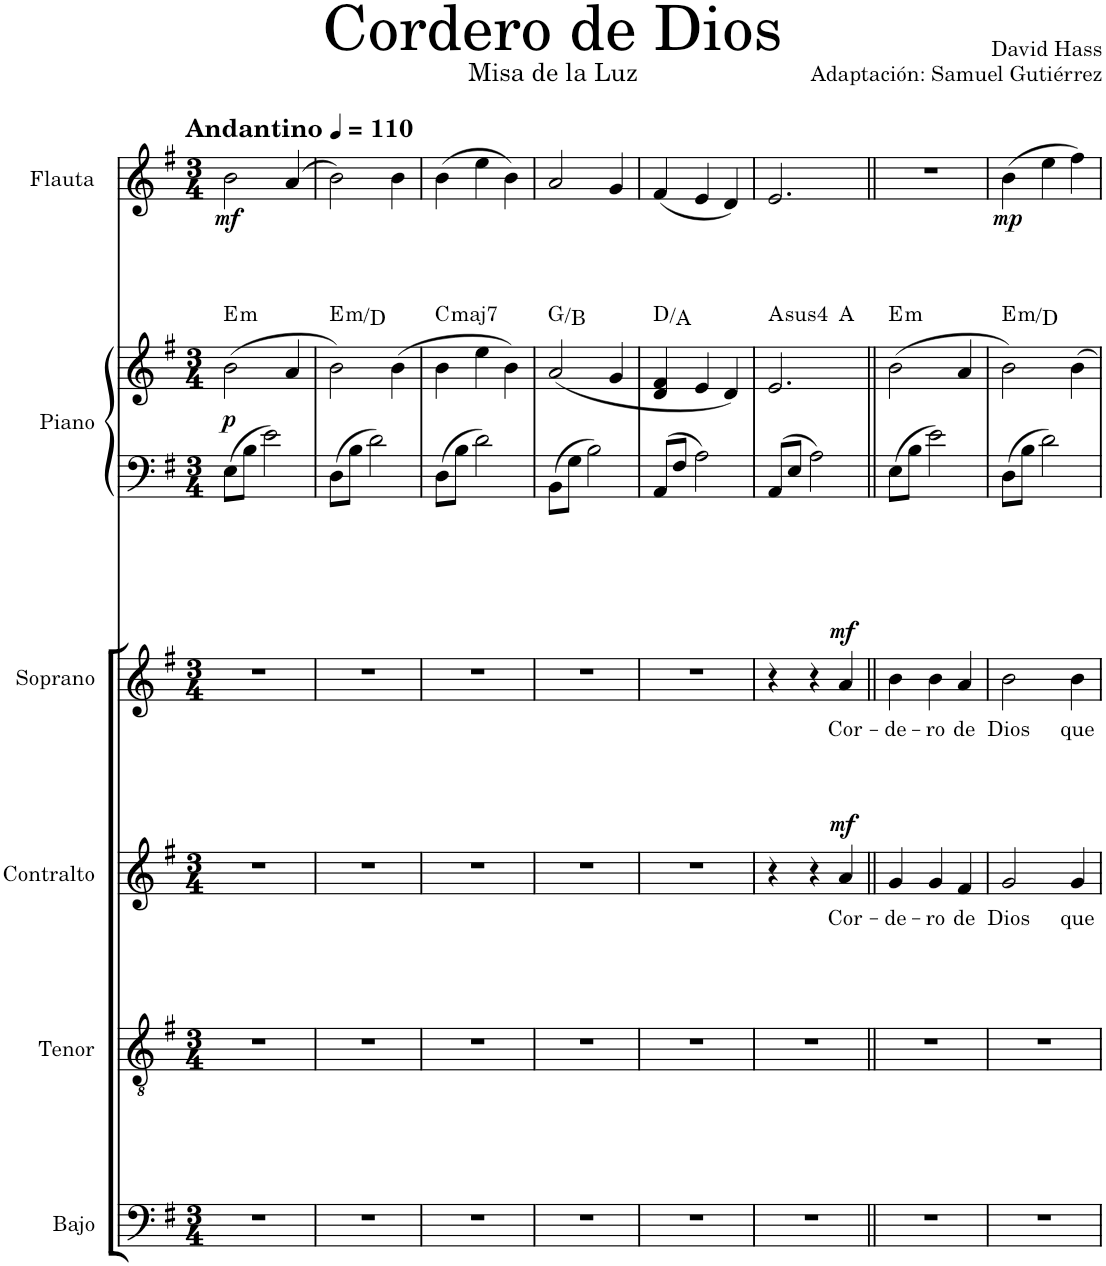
**kern	**kern	**kern	**text	**dynam	**kern	**text	**dynam	**kern	**kern	**dynam	**harte	**kern	**dynam
*part6	*part5	*part4	*part4	*part4	*part3	*part3	*part3	*part2	*part2	*part2	*part2	*part1	*part1
*staff7	*staff6	*staff5	*staff5	*staff5	*staff4	*staff4	*staff4	*staff3	*staff2	*staff2/3	*	*staff1	*staff1
*I"Bajo	*I"Tenor	*I"Contralto	*	*	*I"Soprano	*	*	*I"Piano	*	*	*	*I"Flauta	*
*I'B.	*I'T.	*I'C.	*	*	*I'S.	*	*	*I'Pno.	*	*	*	*I'Fl.	*
*clefF4	*clefGv2	*clefG2	*	*	*clefG2	*	*	*clefF4	*clefG2	*	*	*clefG2	*
*k[f#]	*k[f#]	*k[f#]	*	*	*k[f#]	*	*	*k[f#]	*k[f#]	*	*	*k[f#]	*
*M3/4	*M3/4	*M3/4	*	*	*M3/4	*	*	*M3/4	*M3/4	*	*	*M3/4	*
*MM110	*MM110	*MM110	*	*	*MM110	*	*	*MM110	*MM110	*	*	*MM110	*
=1	=1	=1	=1	=1	=1	=1	=1	=1	=1	=1	=1	=1	=1
!	!	!	!	!	!	!	!	!	!	!	!	!LO:TX:a:B:t=Andantino	!
!	!	!	!	!	!	!	!	!	!	!LO:DY:b	!LO:H:kt=m	!	!LO:DY:b
2.r	2.r	2.r	.	.	2.r	.	.	8E\L	(2b\	p	E:min	2b\	mf
.	.	.	.	.	.	.	.	8B\J	.	.	.	.	.
.	.	.	.	.	.	.	.	2e\	.	.	.	.	.
.	.	.	.	.	.	.	.	.	4a/	.	.	(4a/	.
=2	=2	=2	=2	=2	=2	=2	=2	=2	=2	=2	=2	=2	=2
!	!	!	!	!	!	!	!	!	!	!	!LO:H:kt=m	!	!
2.r	2.r	2.r	.	.	2.r	.	.	8D\L	2b\)	.	E:min/b7	2b\)	.
.	.	.	.	.	.	.	.	8B\J	.	.	.	.	.
.	.	.	.	.	.	.	.	2d\	.	.	.	.	.
.	.	.	.	.	.	.	.	.	(4b\	.	.	4b\	.
=3	=3	=3	=3	=3	=3	=3	=3	=3	=3	=3	=3	=3	=3
!	!	!	!	!	!	!	!	!	!	!	!LO:H:kt=maj7	!	!
2.r	2.r	2.r	.	.	2.r	.	.	8D\L	4b\	.	C:maj7	(4b\	.
.	.	.	.	.	.	.	.	8B\J	.	.	.	.	.
.	.	.	.	.	.	.	.	2d\	4ee\	.	.	4ee\	.
.	.	.	.	.	.	.	.	.	4b\)	.	.	4b\)	.
=4	=4	=4	=4	=4	=4	=4	=4	=4	=4	=4	=4	=4	=4
2.r	2.r	2.r	.	.	2.r	.	.	8BB\L	(2a/	.	G:maj/3	2a/	.
.	.	.	.	.	.	.	.	8G\J	.	.	.	.	.
.	.	.	.	.	.	.	.	2B\	.	.	.	.	.
.	.	.	.	.	.	.	.	.	4g/	.	.	4g/	.
=5	=5	=5	=5	=5	=5	=5	=5	=5	=5	=5	=5	=5	=5
2.r	2.r	2.r	.	.	2.r	.	.	8AA/L	4d/ 4f#/	.	D:maj/5	(4f#/	.
.	.	.	.	.	.	.	.	8F#/J	.	.	.	.	.
.	.	.	.	.	.	.	.	2A\	4e/	.	.	4e/	.
.	.	.	.	.	.	.	.	.	4d/)	.	.	4d/)	.
=6	=6	=6	=6	=6	=6	=6	=6	=6	=6	=6	=6	=6	=6
!	!	!	!	!	!	!	!	!	!	!	!LO:H:kt=4	!	!
*	*	*	*	*	*	*	*	*	*^	*	*	*	*
2.r	2.r	4r	.	.	4r	.	.	8AA/L	2.e/	2ryy	.	A:sus4	2.e/	.
.	.	.	.	.	.	.	.	8E/J	.	.	.	.	.	.
.	.	4r	.	.	4r	.	.	2A\	.	.	.	.	.	.
!	!	!	!LO:LY:b	!LO:DY:a	!	!LO:LY:b	!LO:DY:a	!	!	!	!	!	!	!
.	.	4a/	Cor-	mf	4a/	Cor-	mf	.	.	4ryy	.	A:maj	.	.
=7||	=7||	=7||	=7||	=7||	=7||	=7||	=7||	=7||	=7||	=7||	=7||	=7||	=7||	=7||
!	!	!	!LO:LY:b	!	!	!LO:LY:b	!	!	!	!	!	!LO:H:kt=m	!	!
*	*	*	*	*	*	*	*	*	*v	*v	*	*	*	*
2.r	2.r	4g/	-de-	.	4b\	-de-	.	8E\L	(2b\	.	E:min	2.r	.
.	.	.	.	.	.	.	.	8B\J	.	.	.	.	.
!	!	!	!LO:LY:b	!	!	!LO:LY:b	!	!	!	!	!	!	!
.	.	4g/	-ro	.	4b\	-ro	.	2e\	.	.	.	.	.
!	!	!	!LO:LY:b	!	!	!LO:LY:b	!	!	!	!	!	!	!
.	.	4f#/	de	.	4a/	de	.	.	4a/	.	.	.	.
=8	=8	=8	=8	=8	=8	=8	=8	=8	=8	=8	=8	=8	=8
!	!	!	!LO:LY:b	!	!	!LO:LY:b	!	!	!	!	!LO:H:kt=m	!	!LO:DY:b
2.r	2.r	2g/	Dios	.	2b\	Dios	.	8D\L	2b\)	.	E:min/b7	(4b\	mp
.	.	.	.	.	.	.	.	8B\J	.	.	.	.	.
.	.	.	.	.	.	.	.	2d\	.	.	.	4ee\	.
!	!	!	!LO:LY:b	!	!	!LO:LY:b	!	!	!	!	!	!	!
.	.	4g/	que	.	4b\	que	.	.	4b\	.	.	4ff#\)	.
=	=	=	=	=	=	=	=	=	=	=	=	=	=
*-	*-	*-	*-	*-	*-	*-	*-	*-	*-	*-	*-	*-	*-
